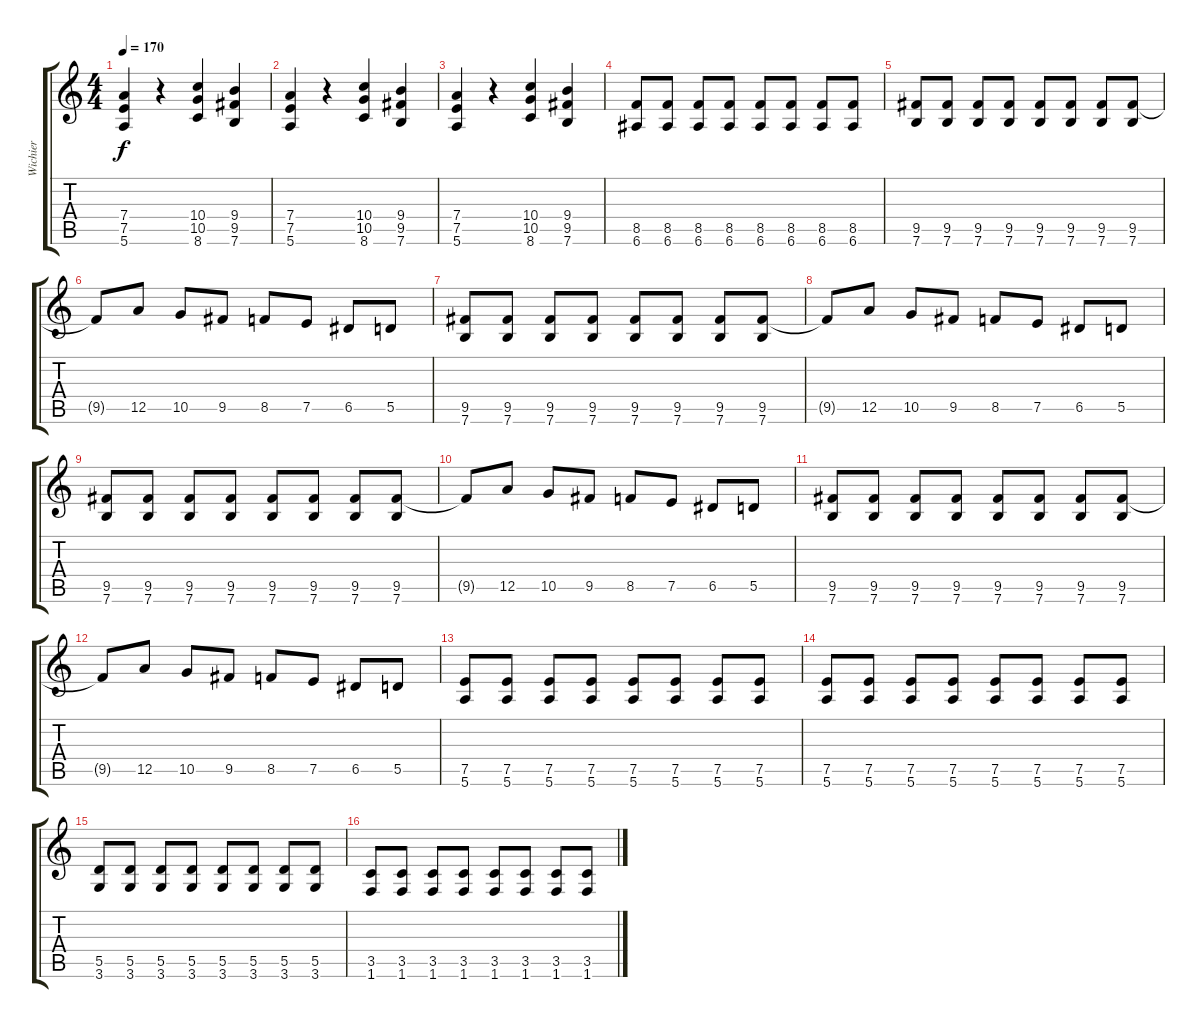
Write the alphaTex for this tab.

\track ("Wichier" "Wichier") {instrument distortionguitar}
\staff {score tabs}
\tuning (E4 B3 G3 D3 A2 E2) {hide}
\ts (4 4)
\tempo 170
\clef g2
\ks c
(7.4 7.5 5.6).4{dy f} r.4 (10.4 10.5 8.6).4 (9.4 9.5 7.6).4 |
(7.4 7.5 5.6).4 r.4 (10.4 10.5 8.6).4 (9.4 9.5 7.6).4 |
(7.4 7.5 5.6).4 r.4 (10.4 10.5 8.6).4 (9.4 9.5 7.6).4 |
(8.5 6.6).8 (8.5 6.6).8 (8.5 6.6).8 (8.5 6.6).8 (8.5 6.6).8 (8.5 6.6).8 (8.5 6.6).8 (8.5 6.6).8 |
(9.5 7.6).8 (9.5 7.6).8 (9.5 7.6).8 (9.5 7.6).8 (9.5 7.6).8 (9.5 7.6).8 (9.5 7.6).8 (9.5 7.6).8 |
9.5{t}.8 12.5.8 10.5.8 9.5.8 8.5.8 7.5.8 6.5.8 5.5.8 |
(9.5 7.6).8 (9.5 7.6).8 (9.5 7.6).8 (9.5 7.6).8 (9.5 7.6).8 (9.5 7.6).8 (9.5 7.6).8 (9.5 7.6).8 |
9.5{t}.8 12.5.8 10.5.8 9.5.8 8.5.8 7.5.8 6.5.8 5.5.8 |
(9.5 7.6).8 (9.5 7.6).8 (9.5 7.6).8 (9.5 7.6).8 (9.5 7.6).8 (9.5 7.6).8 (9.5 7.6).8 (9.5 7.6).8 |
9.5{t}.8 12.5.8 10.5.8 9.5.8 8.5.8 7.5.8 6.5.8 5.5.8 |
(9.5 7.6).8 (9.5 7.6).8 (9.5 7.6).8 (9.5 7.6).8 (9.5 7.6).8 (9.5 7.6).8 (9.5 7.6).8 (9.5 7.6).8 |
9.5{t}.8 12.5.8 10.5.8 9.5.8 8.5.8 7.5.8 6.5.8 5.5.8 |
(7.5 5.6).8 (7.5 5.6).8 (7.5 5.6).8 (7.5 5.6).8 (7.5 5.6).8 (7.5 5.6).8 (7.5 5.6).8 (7.5 5.6).8 |
(7.5 5.6).8 (7.5 5.6).8 (7.5 5.6).8 (7.5 5.6).8 (7.5 5.6).8 (7.5 5.6).8 (7.5 5.6).8 (7.5 5.6).8 |
(5.5 3.6).8 (5.5 3.6).8 (5.5 3.6).8 (5.5 3.6).8 (5.5 3.6).8 (5.5 3.6).8 (5.5 3.6).8 (5.5 3.6).8 |
(3.5 1.6).8 (3.5 1.6).8 (3.5 1.6).8 (3.5 1.6).8 (3.5 1.6).8 (3.5 1.6).8 (3.5 1.6).8 (3.5 1.6).8
